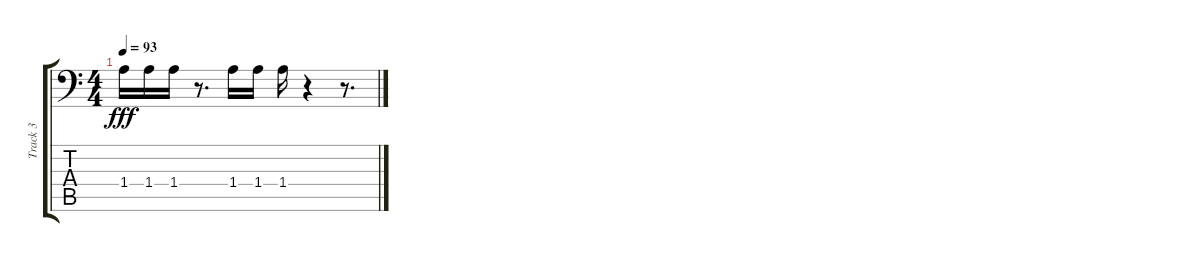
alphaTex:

\track ("Track 3" "Track 3") {instrument electricbasspick}
\staff {score tabs}
\tuning (Bb3 F3 Db3 Ab2 Eb2 Bb1) {hide}
\ts (4 4)
\tempo 93
\clef f4
\ks c
1.4.16{dy fff} 1.4.16 1.4.16 r.8{d} 1.4.16 1.4.16 1.4.16 r.4 r.8{d}
